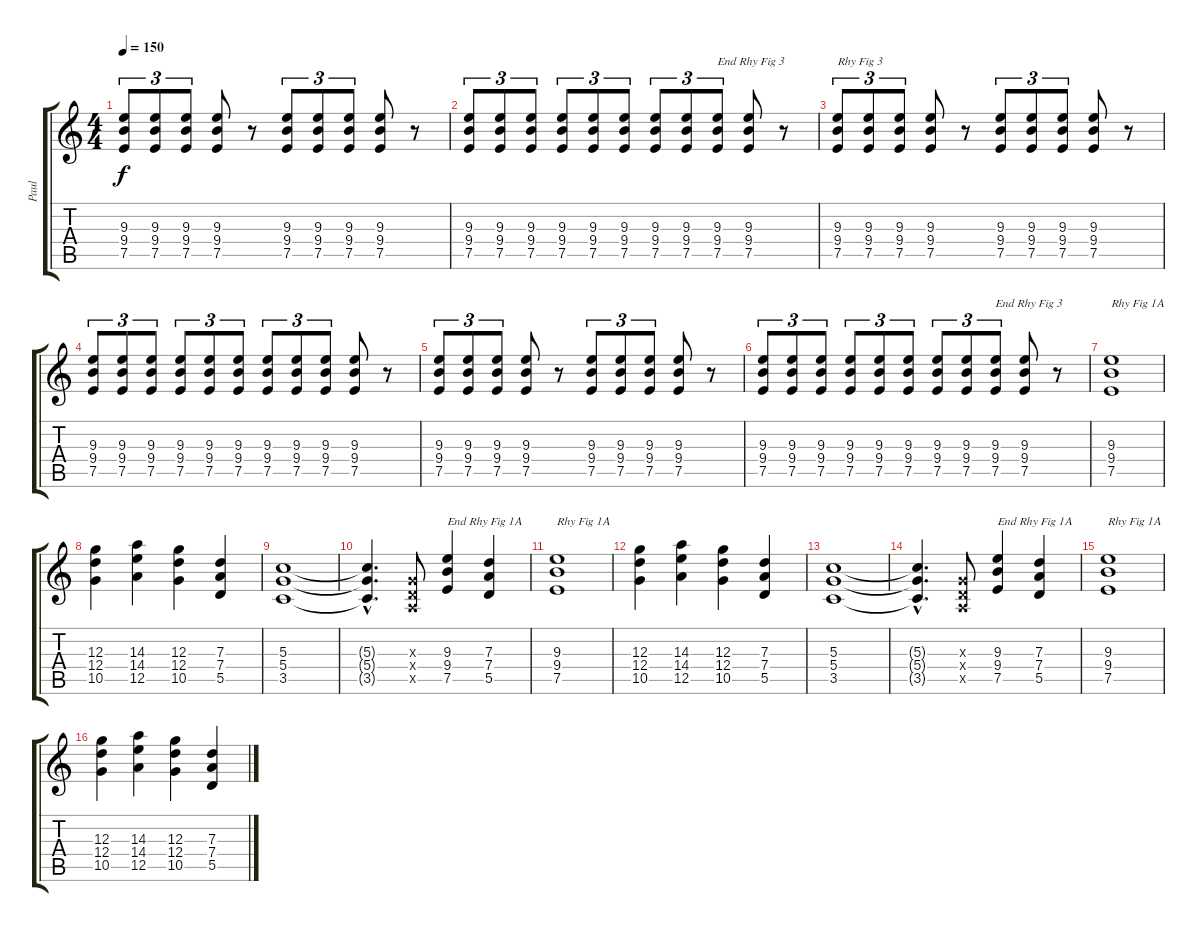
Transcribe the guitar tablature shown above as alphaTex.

\track ("Paul" "Paul") {instrument overdrivenguitar}
\staff {score tabs}
\tuning (E4 B3 G3 D3 A2 E2) {hide}
\ts (4 4)
\tempo 150
\clef g2
\ks c
(9.3 9.4 7.5).8{tu (3 2) dy f} (9.3 9.4 7.5).8{tu (3 2)} (9.3 9.4 7.5).8{tu (3 2)} (9.3 9.4 7.5).8 r.8 (9.3 9.4 7.5).8{tu (3 2)} (9.3 9.4 7.5).8{tu (3 2)} (9.3 9.4 7.5).8{tu (3 2)} (9.3 9.4 7.5).8 r.8 |
(9.3 9.4 7.5).8{tu (3 2)} (9.3 9.4 7.5).8{tu (3 2)} (9.3 9.4 7.5).8{tu (3 2)} (9.3 9.4 7.5).8{tu (3 2)} (9.3 9.4 7.5).8{tu (3 2)} (9.3 9.4 7.5).8{tu (3 2)} (9.3 9.4 7.5).8{tu (3 2)} (9.3 9.4 7.5).8{tu (3 2)} (9.3 9.4 7.5).8{tu (3 2) txt "End Rhy Fig 3"} (9.3 9.4 7.5).8 r.8 |
(9.3 9.4 7.5).8{tu (3 2) txt "Rhy Fig 3"} (9.3 9.4 7.5).8{tu (3 2)} (9.3 9.4 7.5).8{tu (3 2)} (9.3 9.4 7.5).8 r.8 (9.3 9.4 7.5).8{tu (3 2)} (9.3 9.4 7.5).8{tu (3 2)} (9.3 9.4 7.5).8{tu (3 2)} (9.3 9.4 7.5).8 r.8 |
(9.3 9.4 7.5).8{tu (3 2)} (9.3 9.4 7.5).8{tu (3 2)} (9.3 9.4 7.5).8{tu (3 2)} (9.3 9.4 7.5).8{tu (3 2)} (9.3 9.4 7.5).8{tu (3 2)} (9.3 9.4 7.5).8{tu (3 2)} (9.3 9.4 7.5).8{tu (3 2)} (9.3 9.4 7.5).8{tu (3 2)} (9.3 9.4 7.5).8{tu (3 2)} (9.3 9.4 7.5).8 r.8 |
(9.3 9.4 7.5).8{tu (3 2)} (9.3 9.4 7.5).8{tu (3 2)} (9.3 9.4 7.5).8{tu (3 2)} (9.3 9.4 7.5).8 r.8 (9.3 9.4 7.5).8{tu (3 2)} (9.3 9.4 7.5).8{tu (3 2)} (9.3 9.4 7.5).8{tu (3 2)} (9.3 9.4 7.5).8 r.8 |
(9.3 9.4 7.5).8{tu (3 2)} (9.3 9.4 7.5).8{tu (3 2)} (9.3 9.4 7.5).8{tu (3 2)} (9.3 9.4 7.5).8{tu (3 2)} (9.3 9.4 7.5).8{tu (3 2)} (9.3 9.4 7.5).8{tu (3 2)} (9.3 9.4 7.5).8{tu (3 2)} (9.3 9.4 7.5).8{tu (3 2)} (9.3 9.4 7.5).8{tu (3 2) txt "End Rhy Fig 3"} (9.3 9.4 7.5).8 r.8 |
(9.3 9.4 7.5).1{txt "Rhy Fig 1A"} |
(12.3 12.4 10.5).4 (14.3 14.4 12.5).4 (12.3 12.4 10.5).4 (7.3 7.4 5.5).4 |
(5.3 5.4 3.5).1 |
(5.3{hac t} 5.4{hac t} 3.5{hac t}).4{d} (0.3{x} 0.4{x} 0.5{x}).8 (9.3 9.4 7.5).4{txt "End Rhy Fig 1A"} (7.3 7.4 5.5).4 |
(9.3 9.4 7.5).1{txt "Rhy Fig 1A"} |
(12.3 12.4 10.5).4 (14.3 14.4 12.5).4 (12.3 12.4 10.5).4 (7.3 7.4 5.5).4 |
(5.3 5.4 3.5).1 |
(5.3{hac t} 5.4{hac t} 3.5{hac t}).4{d} (0.3{x} 0.4{x} 0.5{x}).8 (9.3 9.4 7.5).4{txt "End Rhy Fig 1A"} (7.3 7.4 5.5).4 |
(9.3 9.4 7.5).1{txt "Rhy Fig 1A"} |
(12.3 12.4 10.5).4 (14.3 14.4 12.5).4 (12.3 12.4 10.5).4 (7.3 7.4 5.5).4
